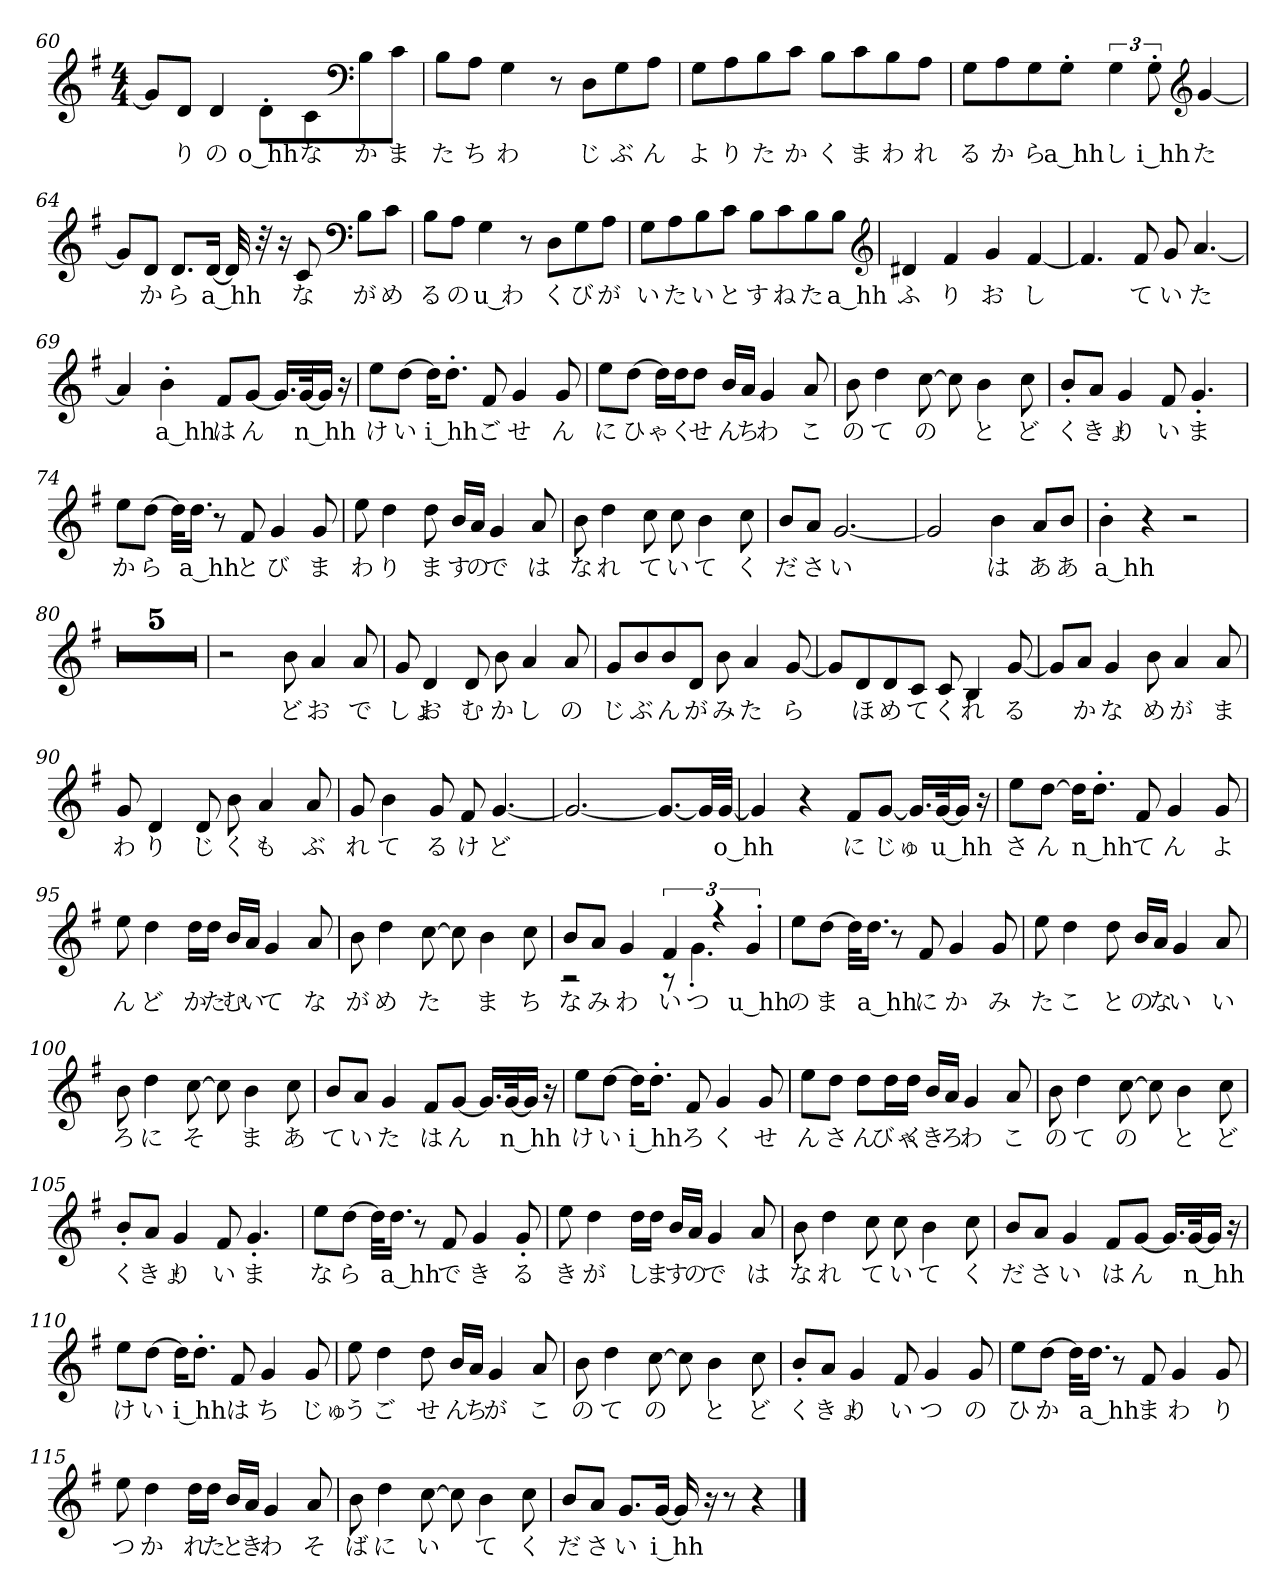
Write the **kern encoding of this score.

**kern	**text
*part1	*part1
*staff1	*staff1
*clefG2	*
*k[f#]	*
*M4/4	*
=60	=60
8gL]	.
8dJ	り
4d	の
8d'L	o_hh
8c	な
*clefF4	*
8B	か
8cJ	ま
=61	=61
8BL	た
8AJ	ち
4G	わ
8r	.
8DL	じ
8G	ぶ
8AJ	ん
=62	=62
8GL	よ
8A	り
8B	た
8cJ	か
8BL	く
8c	ま
8B	わ
8AJ	れ
=63	=63
8GL	る
8A	か
8G	ら
8G'J	a_hh
6G	し
12G'	i_hh
*clefG2	*
[4g	た
=64	=64
8gL]	.
8dJ	か
8.dL	ら
[16dJk	a_hh
32d]	.
32r	.
16r	.
8c	な
*clefF4	*
8BL	が
8cJ	め
=65	=65
8BL	る
8AJ	の
4G	u わ
8r	.
8DL	く
8G	び
8AJ	が
=66	=66
8GL	い
8A	た
8B	い
8cJ	と
8BL	す
8c	ね
8B	た
8BJ	a_hh
*clefG2	*
=67	=67
4d#X	ふ
4f#	り
4g	お
[4f#	し
=68	=68
4.f#]	.
8f#	て
8g	い
[4.a	た
=69	=69
4a]	.
4b'	a_hh
8f#L	は
[8gJ	ん
16.gLL]	.
[32gK	n_hh
16gJJ]	.
16r	.
=70	=70
8eeL	け
[8ddJ	い
16ddKL]	.
8.dd'J	i_hh
8f#	ご
4g	せ
8g	ん
=71	=71
8eeL	に
[8ddJ	ひゃ
16ddLL]	.
16ddJ	く
8ddJ	せ
16bLL	ん
16aJJ	ち
4g	わ
8a	こ
=72	=72
8b	の
4dd	て
[8cc	の
8cc]	.
4b	と
8cc	ど
=73	=73
8b'L	く
8aJ	きょ
4g	り
8f#	い
4.g'	ま
=74	=74
8eeL	か
[8ddJ	ら
32ddKLL]	.
16.ddJJ	a_hh
8r	.
8f#	と
4g	び
8g	ま
=75	=75
8ee	わ
4dd	り
8dd	ま
16bLL	す
16aJJ	の
4g	で
8a	は
=76	=76
8b	な
4dd	れ
8cc	て
8cc	い
4b	て
8cc	く
=77	=77
8bL	だ
8aJ	さ
[2.g	い
=78	=78
2g]	.
4b	は
8aL	あ
8bJ	あ
=79	=79
4b'	a_hh
4r	.
2r	.
=80	=80
1r	.
=81	=81
1r	.
=82	=82
1r	.
=83	=83
1r	.
=84	=84
1r	.
=85	=85
2r	.
8b	ど
4a	お
8a	で
=86	=86
8g	しょ
4d	お
8d	む
8b	か
4a	し
8a	の
=87	=87
8gL	じ
8b	ぶ
8b	ん
8dJ	が
8b	み
4a	た
[8g	ら
=88	=88
8gL]	.
8d	ほ
8d	め
8cJ	て
8c	く
4B	れ
[8g	る
=89	=89
8gL]	.
8aJ	か
4g	な
8b	め
4a	が
8a	ま
=90	=90
8g	わ
4d	り
8d	じ
8b	く
4a	も
8a	ぶ
=91	=91
8g	れ
4b	て
8g	る
8f#	け
[4.g	ど
=92	=92
2.g_	.
8.gL_	.
32gLL]	.
[32gJJJ	o_hh
=93	=93
4g]	.
4r	.
8f#L	に
[8gJ	じゅ
16.gLL]	.
[32gK	u_hh
16gJJ]	.
16r	.
=94	=94
8eeL	さ
[8ddJ	ん
16ddKL]	.
8.dd'J	n_hh
8f#	て
4g	ん
8g	よ
=95	=95
8ee	ん
4dd	ど
16ddLL	か
16ddJJ	た
16bLL	む
16aJJ	い
4g	て
8a	な
=96	=96
8b	が
4dd	め
[8cc	た
8cc]	.
4b	ま
8cc	ち
=97	=97
*^	*
8bL	2r	な
8aJ	.	み
4g	.	わ
6f#	8r	い
.	4.g'	つ
6r	.	.
6g'	.	u_hh
*v	*v	*
=98	=98
8eeL	の
[8ddJ	ま
32ddKLL]	.
16.ddJJ	a_hh
8r	.
8f#	に
4g	か
8g	み
=99	=99
8ee	た
4dd	こ
8dd	と
16bLL	の
16aJJ	な
4g	い
8a	い
=100	=100
8b	ろ
4dd	に
[8cc	そ
8cc]	.
4b	ま
8cc	あ
=101	=101
8bL	て
8aJ	い
4g	た
8f#L	は
[8gJ	ん
16.gLL]	.
[32gK	n_hh
16gJJ]	.
16r	.
=102	=102
8eeL	け
[8ddJ	い
16ddKL]	.
8.dd'J	i_hh
8f#	ろ
4g	く
8g	せ
=103	=103
8eeL	ん
8ddJ	さ
8ddL	ん
16ddL	びゃ
16ddJJ	く
16bLL	き
16aJJ	ろ
4g	わ
8a	こ
=104	=104
8b	の
4dd	て
[8cc	の
8cc]	.
4b	と
8cc	ど
=105	=105
8b'L	く
8aJ	きょ
4g	り
8f#	い
4.g'	ま
=106	=106
8eeL	な
[8ddJ	ら
32ddKLL]	.
16.ddJJ	a_hh
8r	.
8f#	で
4g	き
8g'	る
=107	=107
8ee	き
4dd	が
16ddLL	し
16ddJJ	ま
16bLL	す
16aJJ	の
4g	で
8a	は
=108	=108
8b	な
4dd	れ
8cc	て
8cc	い
4b	て
8cc	く
=109	=109
8bL	だ
8aJ	さ
4g	い
8f#L	は
[8gJ	ん
16.gLL]	.
[32gK	n_hh
16gJJ]	.
16r	.
=110	=110
8eeL	け
[8ddJ	い
16ddKL]	.
8.dd'J	i_hh
8f#	は
4g	ち
8g	じゅ
=111	=111
8ee	う
4dd	ご
8dd	せ
16bLL	ん
16aJJ	ち
4g	が
8a	こ
=112	=112
8b	の
4dd	て
[8cc	の
8cc]	.
4b	と
8cc	ど
=113	=113
8b'L	く
8aJ	きょ
4g	り
8f#	い
4g	つ
8g	の
=114	=114
8eeL	ひ
[8ddJ	か
32ddKLL]	.
16.ddJJ	a_hh
8r	.
8f#	ま
4g	わ
8g	り
=115	=115
8ee	つ
4dd	か
16ddLL	れ
16ddJJ	た
16bLL	と
16aJJ	き
4g	わ
8a	そ
=116	=116
8b	ば
4dd	に
[8cc	い
8cc]	.
4b	て
8cc	く
=117	=117
8bL	だ
8aJ	さ
8.gL	い
[16gJk	i_hh
16g]	.
16r	.
8r	.
4r	.
==	==
*-	*-
